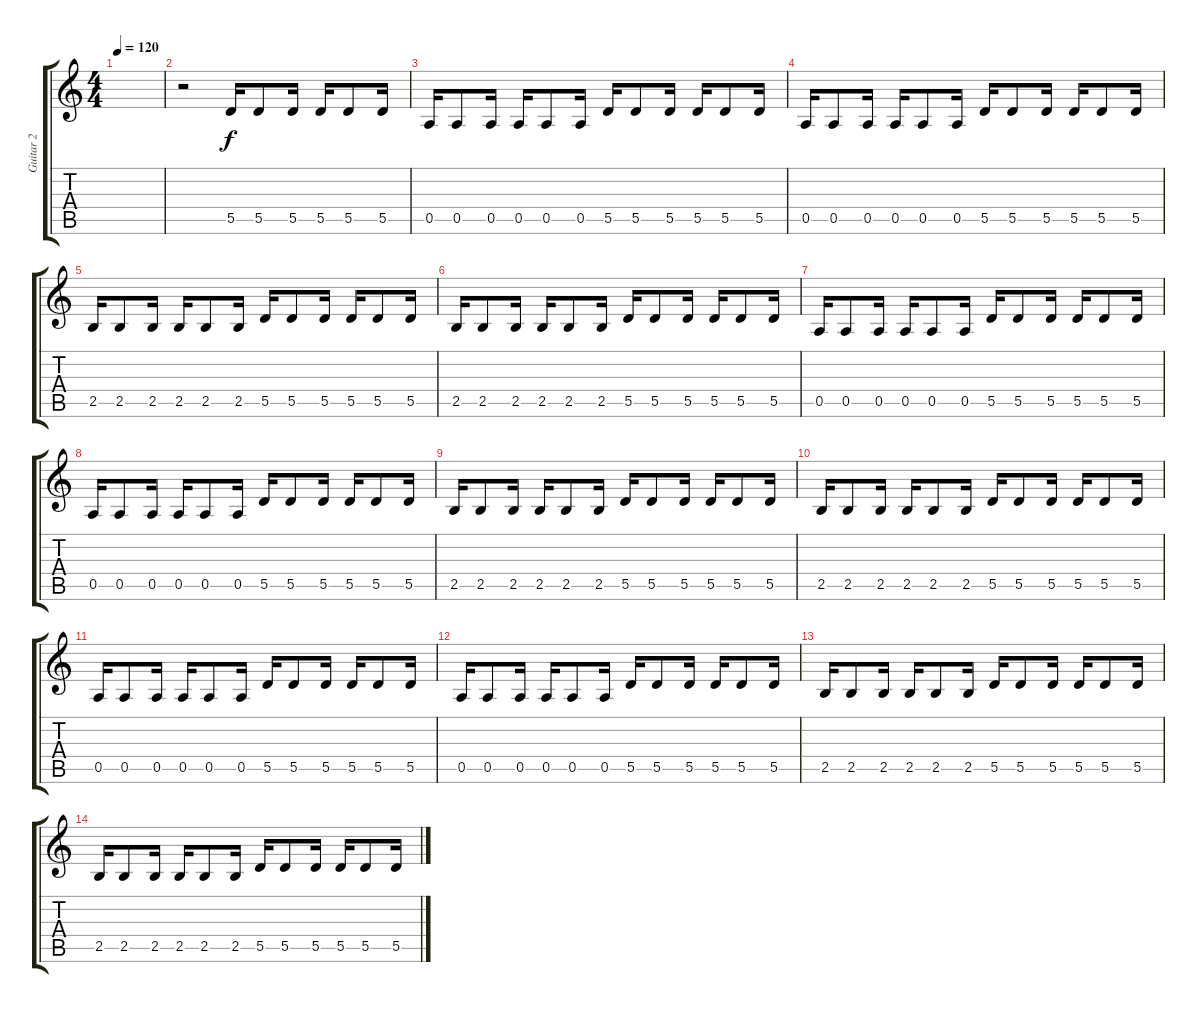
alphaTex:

\track ("Guitar 2" "Guitar 2") {instrument electricguitarmuted}
\staff {score tabs}
\tuning (E4 B3 G3 D3 A2 E2) {hide}
\ts (4 4)
\tempo 120
\clef g2
\ks c
|
r.2 5.5.16 5.5.8 5.5.16 5.5.16 5.5.8 5.5.16 |
0.5.16 0.5.8 0.5.16 0.5.16 0.5.8 0.5.16 5.5.16 5.5.8 5.5.16 5.5.16 5.5.8 5.5.16 |
0.5.16 0.5.8 0.5.16 0.5.16 0.5.8 0.5.16 5.5.16 5.5.8 5.5.16 5.5.16 5.5.8 5.5.16 |
2.5.16 2.5.8 2.5.16 2.5.16 2.5.8 2.5.16 5.5.16 5.5.8 5.5.16 5.5.16 5.5.8 5.5.16 |
2.5.16 2.5.8 2.5.16 2.5.16 2.5.8 2.5.16 5.5.16 5.5.8 5.5.16 5.5.16 5.5.8 5.5.16 |
0.5.16 0.5.8 0.5.16 0.5.16 0.5.8 0.5.16 5.5.16 5.5.8 5.5.16 5.5.16 5.5.8 5.5.16 |
0.5.16 0.5.8 0.5.16 0.5.16 0.5.8 0.5.16 5.5.16 5.5.8 5.5.16 5.5.16 5.5.8 5.5.16 |
2.5.16 2.5.8 2.5.16 2.5.16 2.5.8 2.5.16 5.5.16 5.5.8 5.5.16 5.5.16 5.5.8 5.5.16 |
2.5.16 2.5.8 2.5.16 2.5.16 2.5.8 2.5.16 5.5.16 5.5.8 5.5.16 5.5.16 5.5.8 5.5.16 |
0.5.16 0.5.8 0.5.16 0.5.16 0.5.8 0.5.16 5.5.16 5.5.8 5.5.16 5.5.16 5.5.8 5.5.16 |
0.5.16 0.5.8 0.5.16 0.5.16 0.5.8 0.5.16 5.5.16 5.5.8 5.5.16 5.5.16 5.5.8 5.5.16 |
2.5.16 2.5.8 2.5.16 2.5.16 2.5.8 2.5.16 5.5.16 5.5.8 5.5.16 5.5.16 5.5.8 5.5.16 |
2.5.16 2.5.8 2.5.16 2.5.16 2.5.8 2.5.16 5.5.16 5.5.8 5.5.16 5.5.16 5.5.8 5.5.16
